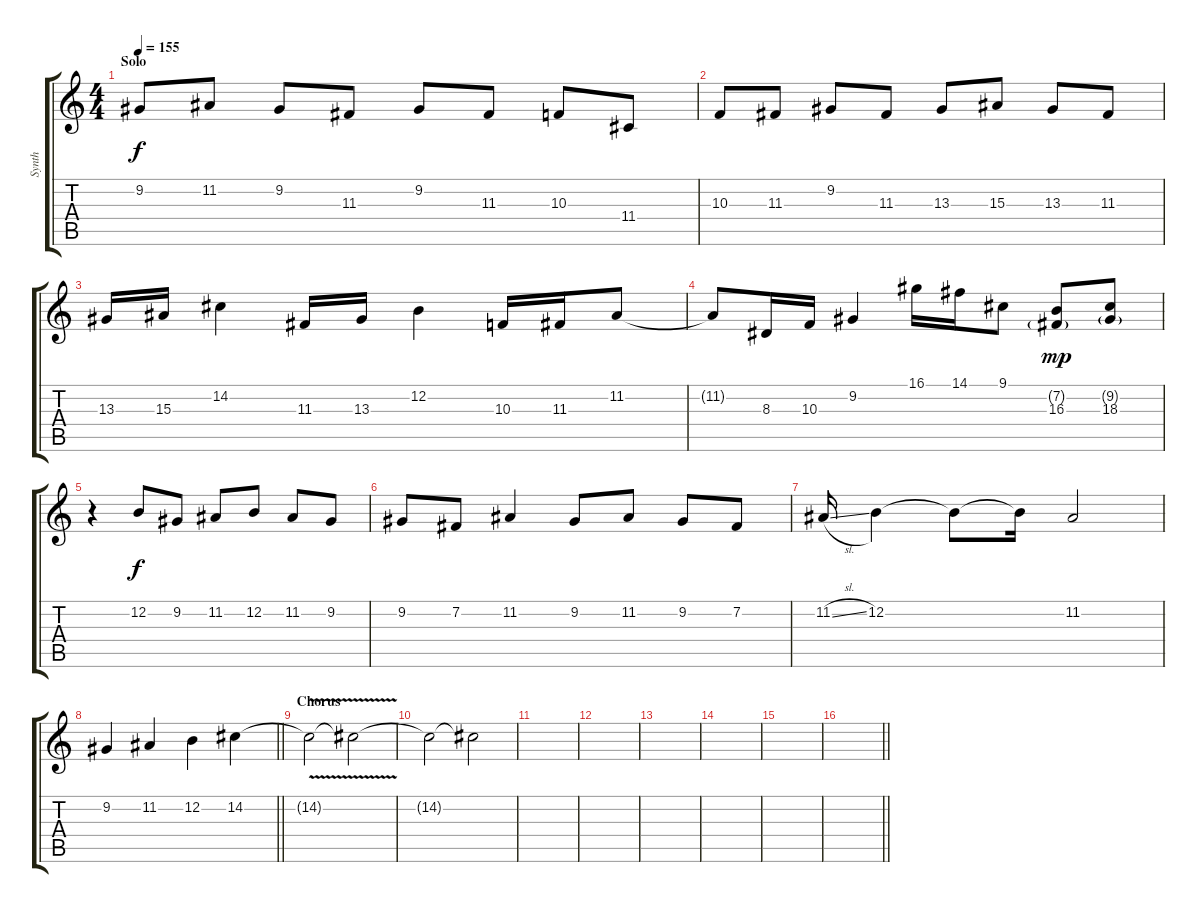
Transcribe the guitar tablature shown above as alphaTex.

\track ("Synth" "Synth") {instrument lead1square}
\staff {score tabs}
\tuning (E4 B3 G3 D3 A2 E2) {hide}
\ts (4 4)
\section ("" "Solo")
\tempo 155
\clef g2
\ks c
9.2.8{dy f volume 16} 11.2.8 9.2.8 11.3.8 9.2.8 11.3.8 10.3.8 11.4.8 |
10.3.8 11.3.8 9.2.8 11.3.8 13.3.8 15.3.8 13.3.8 11.3.8 |
13.3.16 15.3.16 14.2.4 11.3.16 13.3.16 12.2.4 10.3.16 11.3.16 11.2.8 |
11.2{t}.8 8.3.16 10.3.16 9.2.4 16.1.16 14.1.16 9.1.8 (7.2{g} 16.3).8{dy mp} (9.2{g} 18.3).8 |
r.4 12.2.8{dy f} 9.2.8 11.2.8 12.2.8 11.2.8 9.2.8 |
9.2.8 7.2.8 11.2.4 9.2.8 11.2.8 9.2.8 7.2.8 |
11.2{sl}.16 12.2.4 12.2{t}.8 12.2{t}.16 11.2.2 |
\barLineRight lightlight
9.2.4 11.2.4 12.2.4 14.2.4 |
\section ("" "Chorus")
14.2{v t}.2 14.2{t}.2{volume 6} |
14.2{t}.2 14.2{t}.2 |
|
|
|
|
|
\barLineRight lightlight
